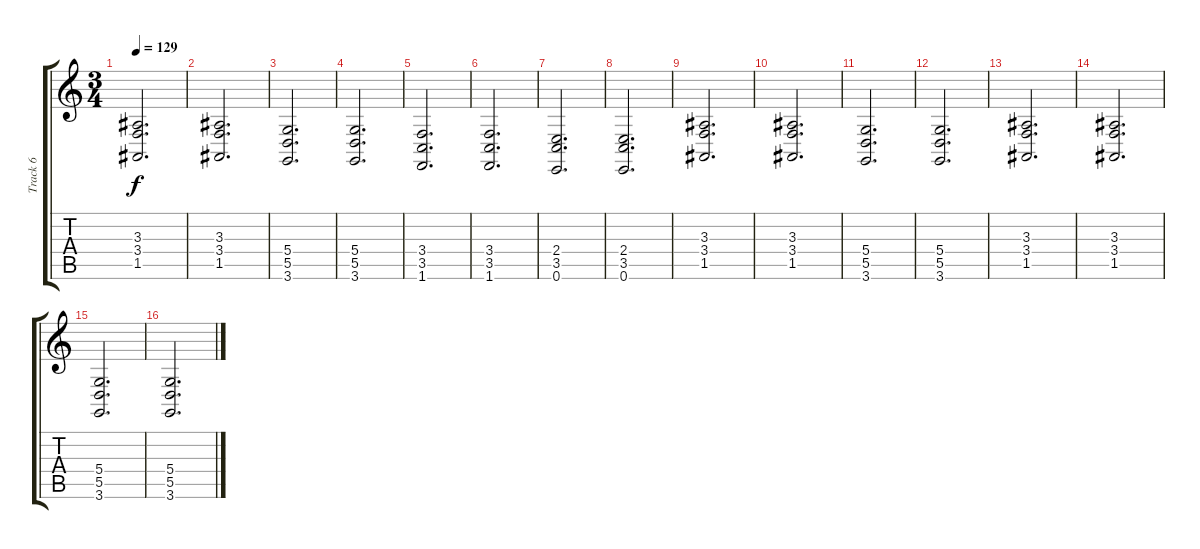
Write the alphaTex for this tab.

\track ("Track 6" "Track 6") {instrument acousticgrandpiano}
\staff {score tabs}
\tuning (E4 B3 G3 D3 A2 E2) {hide}
\ts (3 4)
\tempo 129
\clef g2
\ks c
(3.3 3.4 1.5).2{d dy f} |
(3.3 3.4 1.5).2{d} |
(5.4 5.5 3.6).2{d} |
(5.4 5.5 3.6).2{d} |
(3.4 3.5 1.6).2{d} |
(3.4 3.5 1.6).2{d} |
(2.4 3.5 0.6).2{d} |
(2.4 3.5 0.6).2{d} |
(3.3 3.4 1.5).2{d} |
(3.3 3.4 1.5).2{d} |
(5.4 5.5 3.6).2{d} |
(5.4 5.5 3.6).2{d} |
(3.3 3.4 1.5).2{d} |
(3.3 3.4 1.5).2{d} |
(5.4 5.5 3.6).2{d} |
(5.4 5.5 3.6).2{d}
